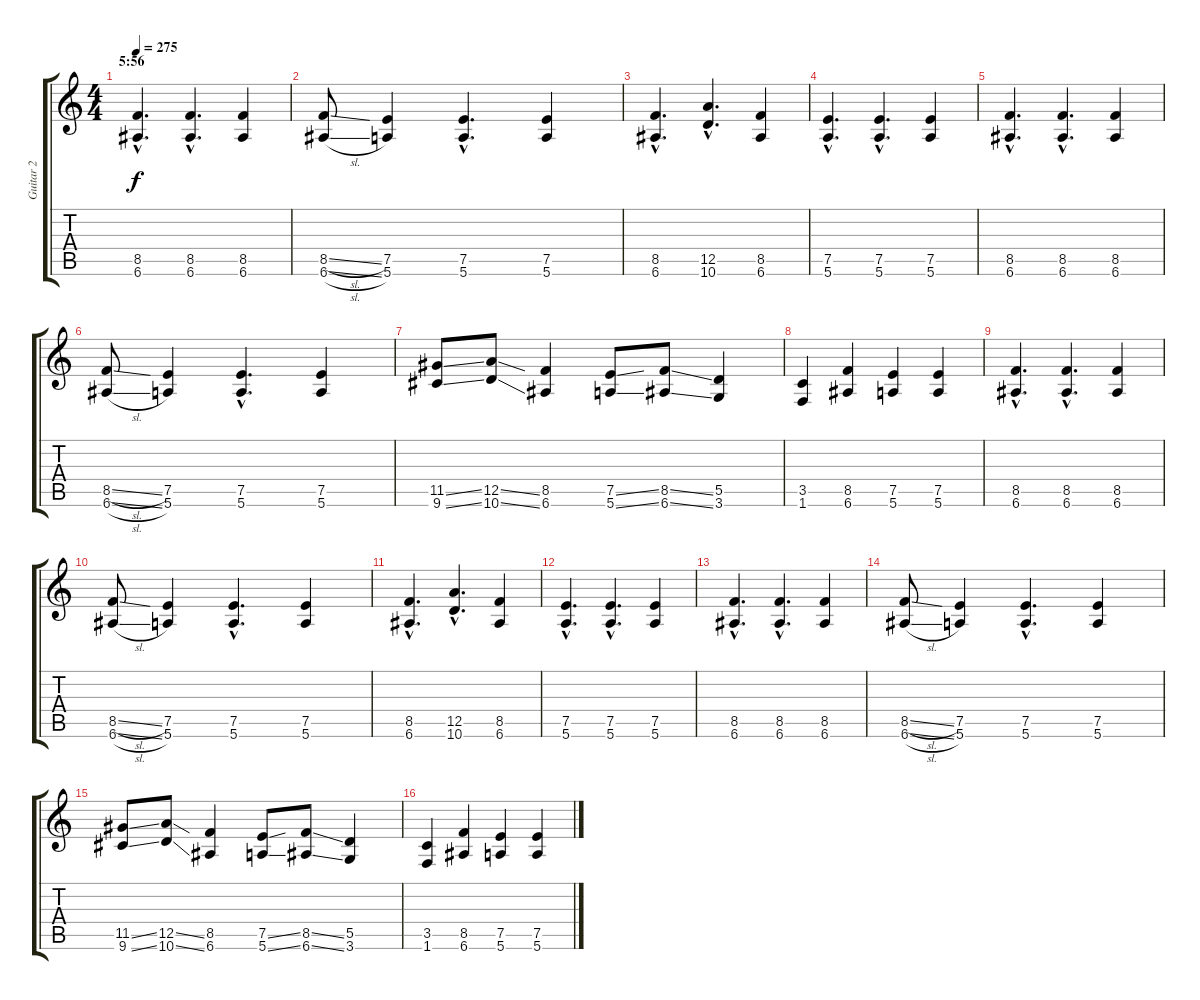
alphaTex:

\track ("Guitar 2" "Guitar 2") {instrument distortionguitar}
\staff {score tabs}
\tuning (E4 B3 G3 D3 A2 E2) {hide}
\ts (4 4)
\section ("" "5:56")
\tempo 275
\clef g2
\ks c
(8.5{hac} 6.6{hac}).4{d dy f} (8.5{hac} 6.6{hac}).4{d} (8.5 6.6).4 |
(8.5{sl} 6.6{sl}).8 (7.5 5.6).4 (7.5{hac} 5.6{hac}).4{d} (7.5 5.6).4 |
(8.5{hac} 6.6{hac}).4{d} (12.5{hac} 10.6{hac}).4{d} (8.5 6.6).4 |
(7.5{hac} 5.6{hac}).4{d} (7.5{hac} 5.6{hac}).4{d} (7.5 5.6).4 |
(8.5{hac} 6.6{hac}).4{d} (8.5{hac} 6.6{hac}).4{d} (8.5 6.6).4 |
(8.5{sl} 6.6{sl}).8 (7.5 5.6).4 (7.5{hac} 5.6{hac}).4{d} (7.5 5.6).4 |
(11.5{ss} 9.6{ss}).8 (12.5{ss} 10.6{ss}).8 (8.5 6.6).4 (7.5{ss} 5.6{ss}).8 (8.5{ss} 6.6{ss}).8 (5.5 3.6).4 |
(3.5 1.6).4 (8.5 6.6).4 (7.5 5.6).4 (7.5 5.6).4 |
(8.5{hac} 6.6{hac}).4{d} (8.5{hac} 6.6{hac}).4{d} (8.5 6.6).4 |
(8.5{sl} 6.6{sl}).8 (7.5 5.6).4 (7.5{hac} 5.6{hac}).4{d} (7.5 5.6).4 |
(8.5{hac} 6.6{hac}).4{d} (12.5{hac} 10.6{hac}).4{d} (8.5 6.6).4 |
(7.5{hac} 5.6{hac}).4{d} (7.5{hac} 5.6{hac}).4{d} (7.5 5.6).4 |
(8.5{hac} 6.6{hac}).4{d} (8.5{hac} 6.6{hac}).4{d} (8.5 6.6).4 |
(8.5{sl} 6.6{sl}).8 (7.5 5.6).4 (7.5{hac} 5.6{hac}).4{d} (7.5 5.6).4 |
(11.5{ss} 9.6{ss}).8 (12.5{ss} 10.6{ss}).8 (8.5 6.6).4 (7.5{ss} 5.6{ss}).8 (8.5{ss} 6.6{ss}).8 (5.5 3.6).4 |
(3.5 1.6).4 (8.5 6.6).4 (7.5 5.6).4 (7.5 5.6).4
